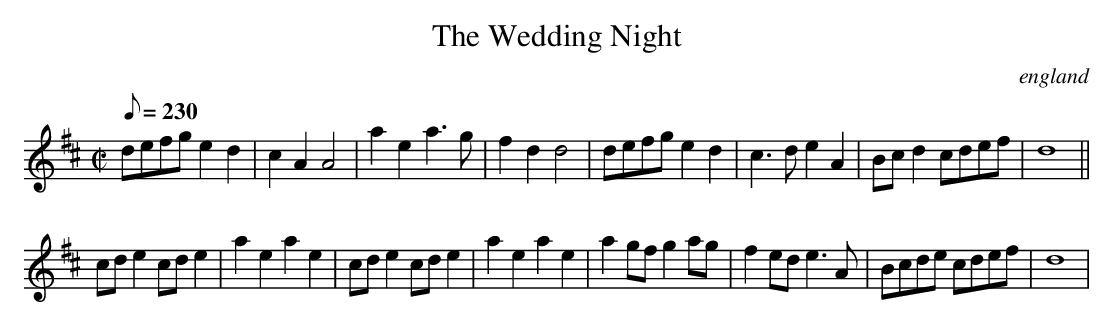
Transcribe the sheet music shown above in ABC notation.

X:1
T:The Wedding Night
O:england
M:C|
L:1/8
Q:230
K:D
defg e2d2|c2A2 A4|a2e2 a3g|f2d2 d4|defg e2d2|c3d e2A2|Bcd2 cdef|d8||
cde2 cde2|a2e2 a2e2|cde2 cde2|a2e2 a2e2|a2gf g2ag|f2ed e3A|Bcde cdef|d8|
|
